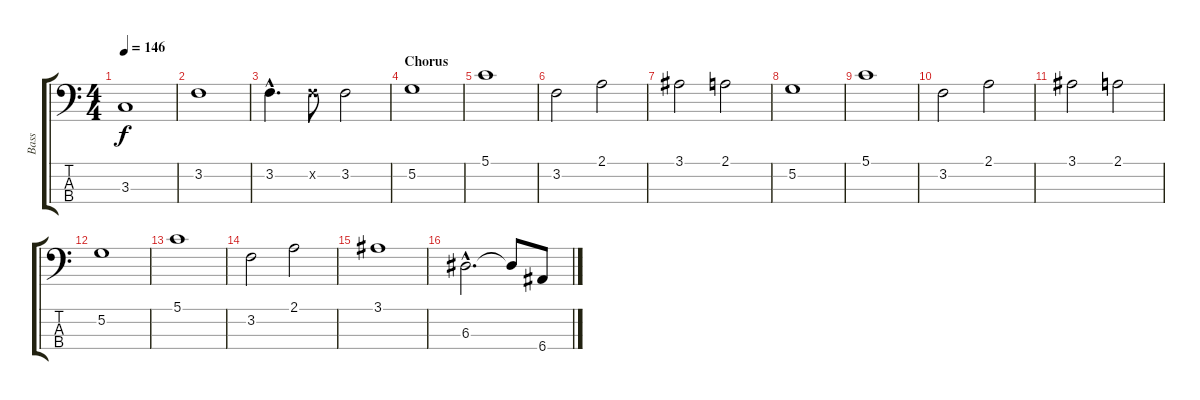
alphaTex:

\track ("Bass" "Bass") {instrument electricbassfinger}
\staff {score tabs}
\tuning (G2 D2 A1 E1) {hide}
\ts (4 4)
\tempo 146
\clef f4
\ks c
3.3.1{dy f} |
3.2.1 |
3.2{hac}.4{d} 3.2{x}.8 3.2.2 |
\section ("" "Chorus")
5.2.1 |
5.1.1 |
3.2.2 2.1.2 |
3.1.2 2.1.2 |
5.2.1 |
5.1.1 |
3.2.2 2.1.2 |
3.1.2 2.1.2 |
5.2.1 |
5.1.1 |
3.2.2 2.1.2 |
3.1.1 |
6.3{hac}.2{d} 6.3{t}.8 6.4.8
